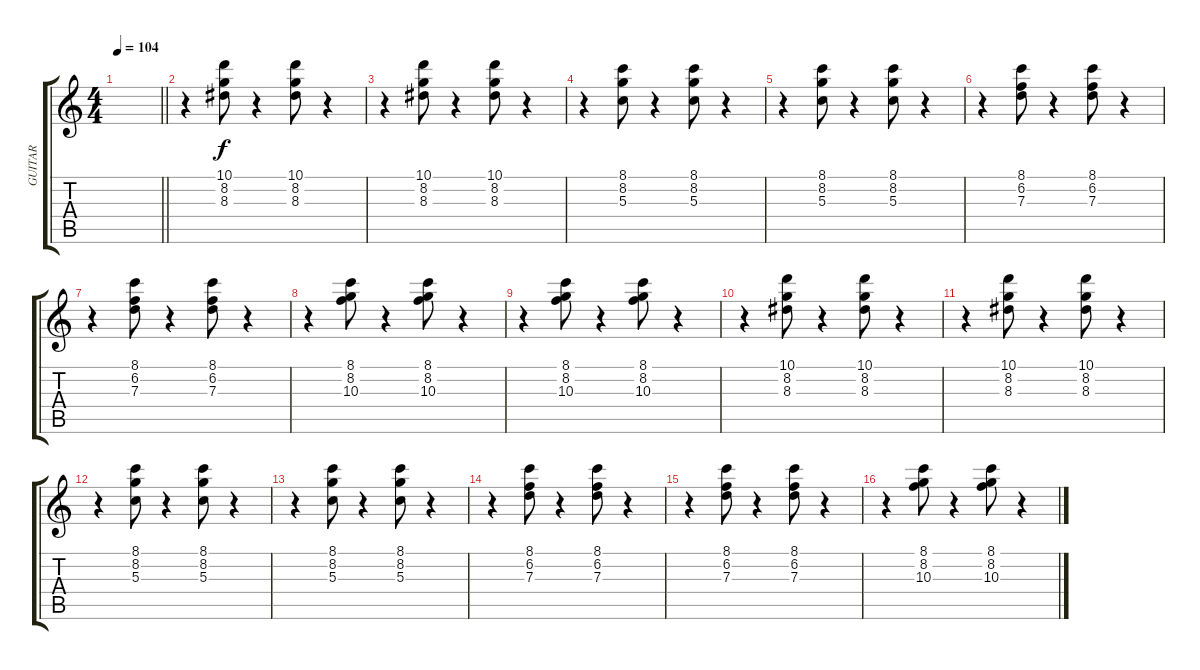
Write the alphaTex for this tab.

\track ("GUITAR" "GUITAR") {instrument electricguitarclean}
\staff {score tabs}
\tuning (E4 B3 G3 D3 A2 E2) {hide}
\ts (4 4)
\tempo 104
\clef g2
\barLineRight lightlight
\ks c
|
\section ("" "")
r.4 (10.1 8.2 8.3).8 r.4 (10.1 8.2 8.3).8 r.4 |
r.4 (10.1 8.2 8.3).8 r.4 (10.1 8.2 8.3).8 r.4 |
r.4 (8.1 8.2 5.3).8 r.4 (8.1 8.2 5.3).8 r.4 |
r.4 (8.1 8.2 5.3).8 r.4 (8.1 8.2 5.3).8 r.4 |
r.4 (8.1 6.2 7.3).8 r.4 (8.1 6.2 7.3).8 r.4 |
r.4 (8.1 6.2 7.3).8 r.4 (8.1 6.2 7.3).8 r.4 |
r.4 (8.1 8.2 10.3).8 r.4 (8.1 8.2 10.3).8 r.4 |
r.4 (8.1 8.2 10.3).8 r.4 (8.1 8.2 10.3).8 r.4 |
r.4 (10.1 8.2 8.3).8 r.4 (10.1 8.2 8.3).8 r.4 |
r.4 (10.1 8.2 8.3).8 r.4 (10.1 8.2 8.3).8 r.4 |
r.4 (8.1 8.2 5.3).8 r.4 (8.1 8.2 5.3).8 r.4 |
r.4 (8.1 8.2 5.3).8 r.4 (8.1 8.2 5.3).8 r.4 |
r.4 (8.1 6.2 7.3).8 r.4 (8.1 6.2 7.3).8 r.4 |
r.4 (8.1 6.2 7.3).8 r.4 (8.1 6.2 7.3).8 r.4 |
r.4 (8.1 8.2 10.3).8 r.4 (8.1 8.2 10.3).8 r.4
